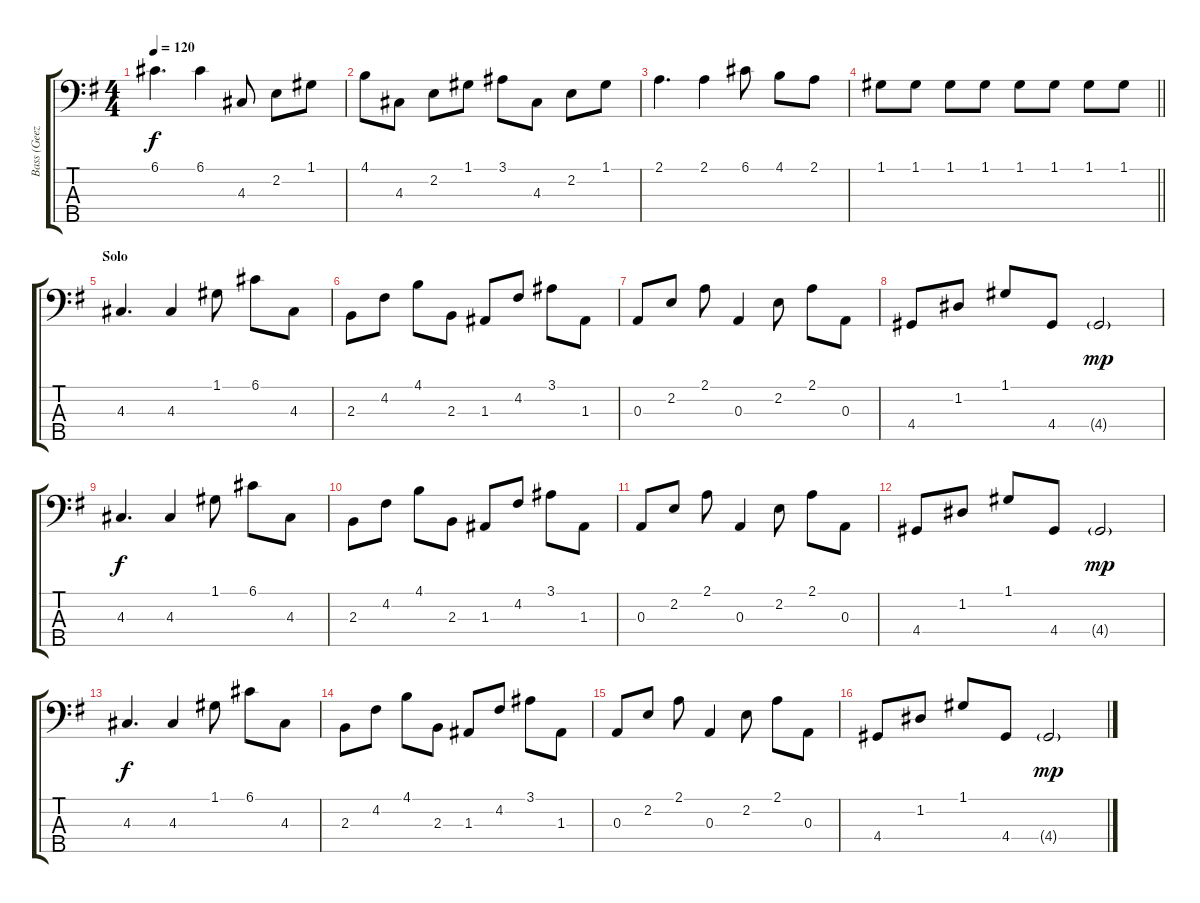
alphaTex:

\track ("Bass (Geeze Butler)" "Bass (Geez") {instrument electricbassfinger}
\staff {score tabs}
\tuning (G2 D2 A1 E1 B0) {hide}
\ts (4 4)
\tempo 120
\clef f4
\ks g
6.1.4{d dy f} 6.1.4 4.3.8 2.2.8 1.1.8 |
4.1.8 4.3.8 2.2.8 1.1.8 3.1.8 4.3.8 2.2.8 1.1.8 |
2.1.4{d} 2.1.4 6.1.8 4.1.8 2.1.8 |
\barLineRight lightlight
1.1.8 1.1.8 1.1.8 1.1.8 1.1.8 1.1.8 1.1.8 1.1.8 |
\section ("" "Solo")
4.3.4{d} 4.3.4 1.1.8 6.1.8 4.3.8 |
2.3.8 4.2.8 4.1.8 2.3.8 1.3.8 4.2.8 3.1.8 1.3.8 |
0.3.8 2.2.8 2.1.8 0.3.4 2.2.8 2.1.8 0.3.8 |
4.4.8 1.2.8 1.1.8 4.4.8 4.4{g}.2{dy mp} |
4.3.4{d dy f} 4.3.4 1.1.8 6.1.8 4.3.8 |
2.3.8 4.2.8 4.1.8 2.3.8 1.3.8 4.2.8 3.1.8 1.3.8 |
0.3.8 2.2.8 2.1.8 0.3.4 2.2.8 2.1.8 0.3.8 |
4.4.8 1.2.8 1.1.8 4.4.8 4.4{g}.2{dy mp} |
4.3.4{d dy f} 4.3.4 1.1.8 6.1.8 4.3.8 |
2.3.8 4.2.8 4.1.8 2.3.8 1.3.8 4.2.8 3.1.8 1.3.8 |
0.3.8 2.2.8 2.1.8 0.3.4 2.2.8 2.1.8 0.3.8 |
4.4.8 1.2.8 1.1.8 4.4.8 4.4{g}.2{dy mp}
